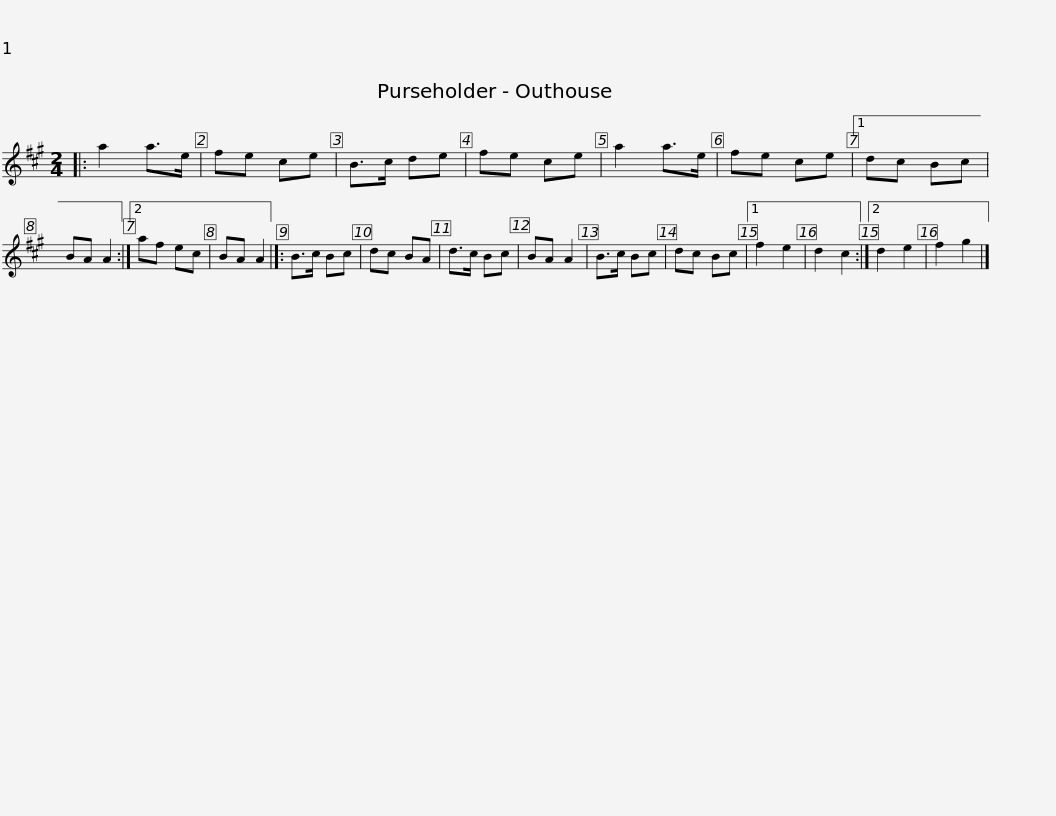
X:1
L:1/8
M:2/4
I:linebreak $
K:A
V:1 treble
V:1
|: a2 a>e | fe ce | B>c de | fe ce | a2 a>e | %5
 fe ce |1 dc Bc | BA A2 :|2 af ec | BA A2 |]:$ %10
 B>c Bc | dc BA | d>c Bc | BA A2 | B>c Bc | %15
 dc Bc |1 f2 e2 | d2 c2 :|2 d2 e2 | f2 g2 |] %20
